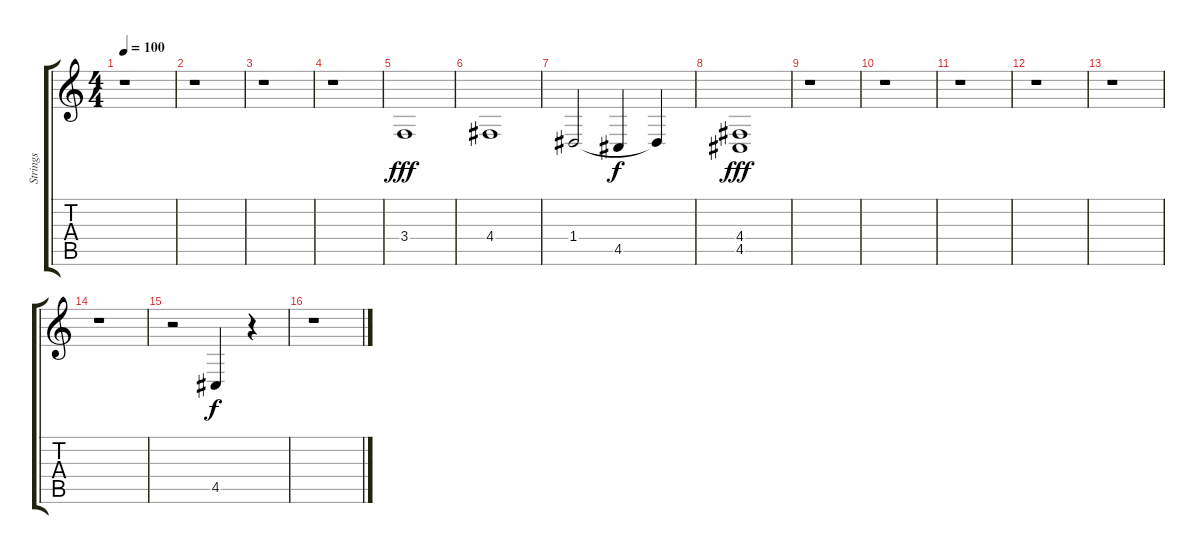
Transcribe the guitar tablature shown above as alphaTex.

\track ("Strings" "Strings") {instrument stringensemble1}
\staff {score tabs}
\tuning (E4 B3 G3 D3 A2 E2) {hide}
\ts (4 4)
\tempo 100
\clef g2
\ks c
r.1{dy fff} |
r.1 |
r.1 |
r.1 |
3.4.1 |
4.4.1 |
1.4.2 4.5.4{dy f} 1.4{t}.4 |
(4.4 4.5).1{dy fff} |
r.1 |
r.1 |
r.1 |
r.1 |
r.1 |
r.1 |
r.2 4.5.4{dy f} r.4 |
r.1
